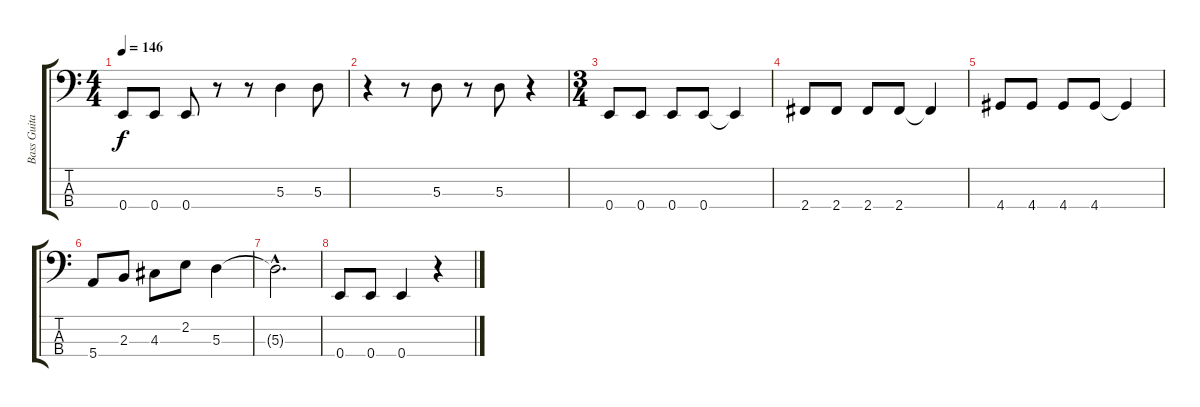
\track ("Bass Guitar" "Bass Guita") {instrument electricbassfinger}
\staff {score tabs}
\tuning (G2 D2 A1 E1) {hide}
\ts (4 4)
\tempo 146
\clef f4
\ks c
0.4.8{dy f} 0.4.8 0.4.8 r.8 r.8 5.3.4 5.3.8 |
r.4 r.8 5.3.8 r.8 5.3.8 r.4 |
\ts (3 4)
0.4.8 0.4.8 0.4.8 0.4.8 0.4{t}.4 |
2.4.8 2.4.8 2.4.8 2.4.8 2.4{t}.4 |
4.4.8 4.4.8 4.4.8 4.4.8 4.4{t}.4 |
5.4.8 2.3.8 4.3.8 2.2.8 5.3.4 |
5.3{hac t}.2{d} |
0.4.8 0.4.8 0.4.4 r.4
